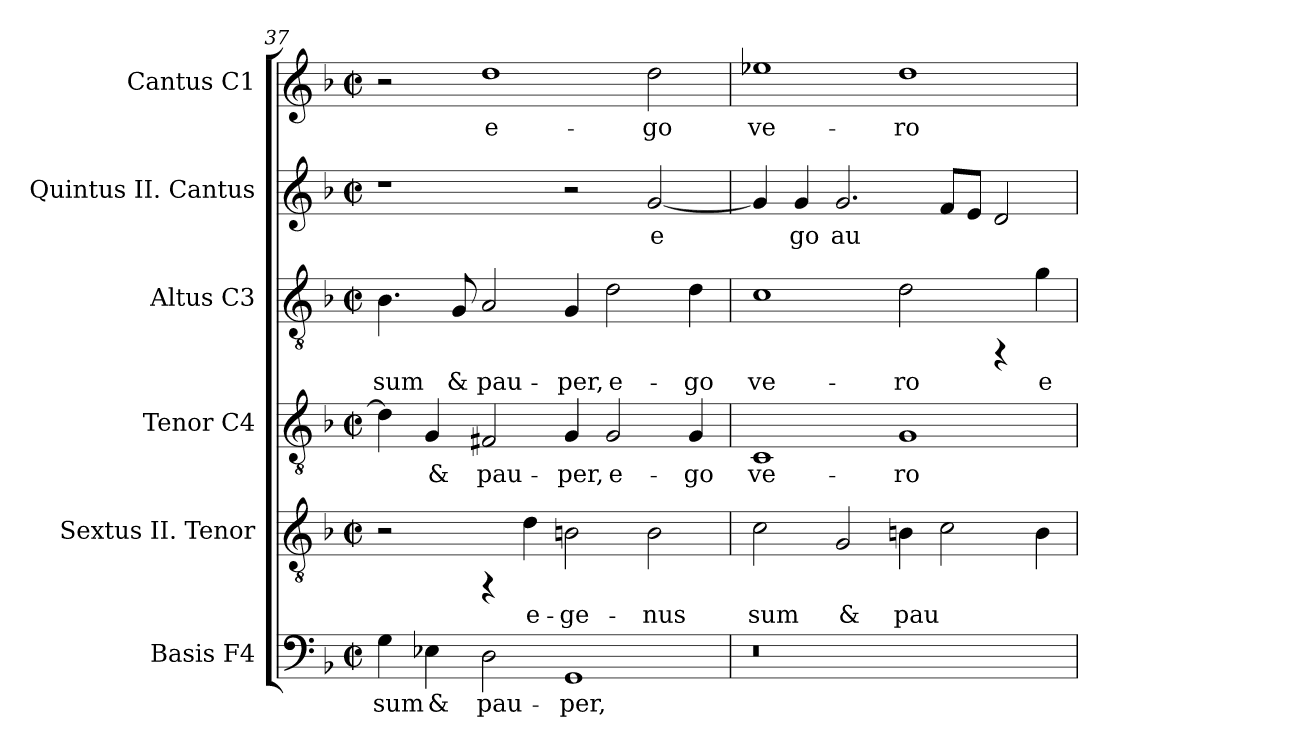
**kern	**text	**kern	**text	**kern	**text	**kern	**text	**kern	**text	**kern	**text
*part6	*part6	*part5	*part5	*part4	*part4	*part3	*part3	*part2	*part2	*part1	*part1
*staff6	*staff6	*staff5	*staff5	*staff4	*staff4	*staff3	*staff3	*staff2	*staff2	*staff1	*staff1
*I"Basis  F4	*	*I"Sextus  II. Tenor	*	*I"Tenor  C4	*	*I"Altus  C3	*	*I"Quintus  II. Cantus	*	*I"Cantus  C1	*
*I'B	*	*	*	*I'T	*	*I'A	*	*	*	*I'C	*
!!LO:PB:g=z
*clefF4	*	*clefGv2	*	*clefGv2	*	*clefGv2	*	*clefG2	*	*clefG2	*
*k[b-]	*	*k[b-]	*	*k[b-]	*	*k[b-]	*	*k[b-]	*	*k[b-]	*
*F:	*	*F:	*	*F:	*	*F:	*	*F:	*	*F:	*
*M2/2	*	*M2/2	*	*M2/2	*	*M2/2	*	*M2/2	*	*M2/2	*
*met(c|)	*	*met(c|)	*	*met(c|)	*	*met(c|)	*	*met(c|)	*	*met(c|)	*
=37	=37	=37	=37	=37	=37	=37	=37	=37	=37	=37	=37
!	!LO:LY:b:cj	!	!	!	!LO:LY:b:cj	!	!LO:LY:b:cj	!	!	!	!
4G\	sum	2r	.	4d\]	.	4.B-\	sum	1r	.	2r	.
!	!LO:LY:b:cj	!	!	!	!LO:LY:b:cj	!	!	!	!	!	!
4E-X\	&	.	.	4G/	&	.	.	.	.	.	.
!	!	!	!	!	!	!	!LO:LY:b:cj	!	!	!	!
.	.	.	.	.	.	8G/	&	.	.	.	.
!	!LO:LY:b:cj	!	!	!	!LO:LY:b:cj	!	!LO:LY:b:cj	!	!	!	!LO:LY:b:cj
2D\	pau-	4rFF	.	2F#X/	pau-	2A/	pau-	.	.	1dd	e-
!	!	!	!LO:LY:b:rj	!	!	!	!	!	!	!	!
.	.	4d\	e-	.	.	.	.	.	.	.	.
!	!LO:LY:b:cj	!	!LO:LY:b:rj	!	!LO:LY:b:cj	!	!LO:LY:b:cj	!	!	!	!
1GG	-per,	2Bn\	-ge-	4G/	-per,	4G/	-per,	2r	.	.	.
!	!	!	!	!	!LO:LY:b:cj	!	!LO:LY:b:cj	!	!	!	!
.	.	.	.	2G/	e-	2d\	e-	.	.	.	.
!	!	!	!LO:LY:b:rj	!	!	!	!	!	!LO:LY:b:cj	!	!LO:LY:b:cj
.	.	2B\	-nus	.	.	.	.	[<2g/	e-	2dd\	-go
!	!	!	!	!	!LO:LY:b:cj	!	!LO:LY:b:cj	!	!	!	!
.	.	.	.	4G/	-go	4d\	-go	.	.	.	.
=38	=38	=38	=38	=38	=38	=38	=38	=38	=38	=38	=38
!	!	!	!LO:LY:b:rj	!	!LO:LY:b:cj	!	!LO:LY:b:cj	!	!LO:LY:b:cj	!	!LO:LY:b:cj
0r	.	2c\	sum	1C	ve-	1c	ve-	4g/]	--	1ee-X	ve-
!	!	!	!	!	!	!	!	!	!LO:LY:b:cj	!	!
.	.	.	.	.	.	.	.	4g/	-go	.	.
!	!	!	!LO:LY:b:rj	!	!	!	!	!	!LO:LY:b:cj	!	!
.	.	2G/	&	.	.	.	.	2.g/	au-	.	.
!	!	!	!LO:LY:b:rj	!	!LO:LY:b:cj	!	!LO:LY:b:cj	!	!	!	!LO:LY:b:cj
.	.	4Bn\	pau-	1G	-ro	2d\	-ro	.	.	1dd	-ro
!	!	!	!LO:LY:b:rj	!	!	!	!	!	!LO:LY:b:cj	!	!
.	.	2c\	--	.	.	.	.	8f/L	--	.	.
!	!	!	!	!	!	!	!	!	!LO:LY:b:cj	!	!
.	.	.	.	.	.	.	.	8e/J	--	.	.
!	!	!	!	!	!	!	!	!	!LO:LY:b:cj	!	!
.	.	.	.	.	.	4rFF	.	2d/	--	.	.
!	!	!	!LO:LY:b:rj	!	!	!	!LO:LY:b:cj	!	!	!	!
.	.	4B\	--	.	.	4g\	e-	.	.	.	.
=	=	=	=	=	=	=	=	=	=	=	=
*-	*-	*-	*-	*-	*-	*-	*-	*-	*-	*-	*-
